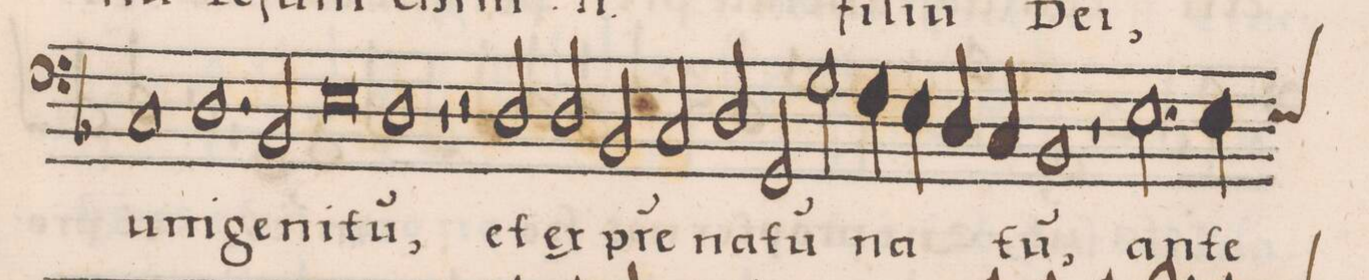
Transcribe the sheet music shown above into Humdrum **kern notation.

**kern	**text
*I"BASSVS	*
*clefF4	*
*k[b-]	*
*met(C|)	*
*M2/1	*
1r	.
1C/	u-
=32-	=32-
1.D\	-ni-
2BB-/	-ge-
=33-	=33-
0E\	-ni-
=34-	=34-
1D\	-tu(m),
1r	.
=35-	=35-
2r	.
2D/	et
2D/	ex
2BB-/	p(at)-
=36-	=36-
2C/	-re
2D/	na-
2GG/	-tu(m)
2G\	.
=37-	=37-
4F\	na-
4E\	.
4D/	.
4C/	.
1BB-/	-tu(m),
=38-	=38-
1r	.
2.E\	an-
*custos:E	*
4E\	-te
=39-	=39-
*-	*-
